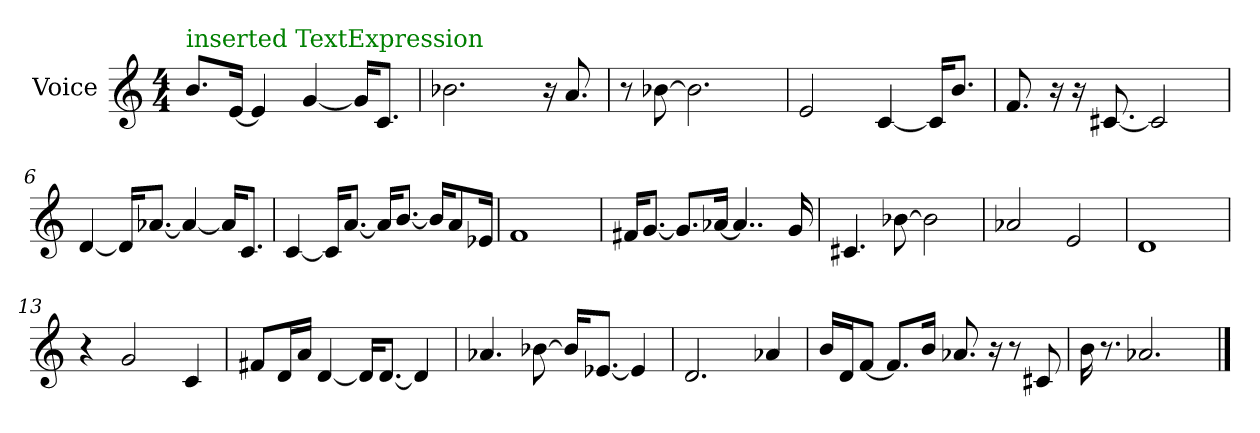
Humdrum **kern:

**kern
*part1
*staff1
*I"Voice
*I'Voice
*clefG2
*M4/4
=1
!LO:TX:color=#008000:t=inserted TextExpression
8.b/L
[<16e/Jk
4e/]
[<4g/
16g/KL]
8.c/J
=2
2.b-X\
16ra
8.a/
=3
8r
[>8b-X\
2.b-\]
=4
2e/
[<4c/
16c/KL]
8.b/J
=5
8.f/
16ra
16ra
[<8.c#X/
2c#/]
=6
[<4d/
16d/KL]
[<8.a-X/J
4a-/_
16a-/KL]
8.c/J
=7
[<4c/
16c/KL]
[<8.a/J
16a/KL]
[<8.b/J
16b/KL]
8a/
16e-X/Jk
!!LO:LB:g=z
=8
1f
=9
16f#X/KL
[<8.g/J
8.g/L]
[<16a-X/Jk
4..a-/]
16g/
=10
4.c#X/
[>8b-X\
2b-\]
=11
2a-X/
2e/
=12
1d
=13
4r
2g/
4c/
=14
8f#X/L
16d/L
16a/JJ
[<4d/
16d/KL]
[<8.d/J
4d/]
=15
4.a-X/
[>8b-X\
16b-/KL]
[<8.e-X/J
4e-/]
=16
2.d/
4a-X/
!!LO:LB:g=z
=17
16b/LL
16d/J
[<8f/J
8.f/L]
16b/Jk
8.a-X/
16ra
8r
8c#X/
=18
16b\
8.r
2.a-X/
==
*-
